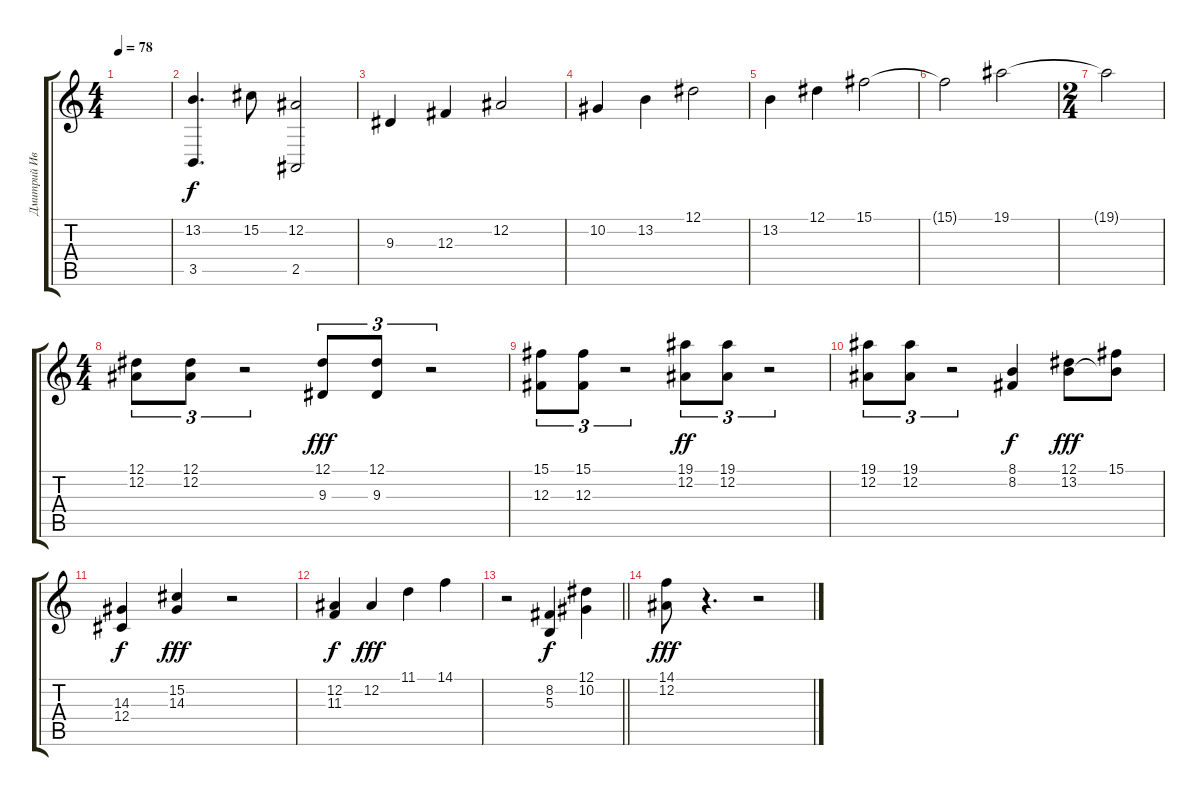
\track ("Дмитрий Иванов (пр-я рука)" "Дмитрий Ив") {instrument choiraahs}
\staff {score tabs}
\tuning (Eb4 Bb3 Gb3 Db3 Ab2 Eb2) {hide}
\ts (4 4)
\tempo 78
\clef g2
\ks c
|
(13.2 3.5).4{d dy f} 15.2.8 (12.2 2.5).2 |
9.3.4 12.3.4 12.2.2 |
10.2.4 13.2.4 12.1.2 |
13.2.4 12.1.4 15.1.2 |
15.1{t}.2 19.1.2 |
\ts (2 4)
19.1{t}.2 |
\ts (4 4)
(12.1 12.2).8{tu (3 2) volume 7} (12.1 12.2).8{tu (3 2)} r.2{tu (3 2)} (12.1 9.3).8{tu (3 2) dy fff} (12.1 9.3).8{tu (3 2)} r.2{tu (3 2)} |
(15.1 12.3).8{tu (3 2)} (15.1 12.3).8{tu (3 2)} r.2{tu (3 2)} (19.1 12.2).8{tu (3 2) dy ff} (19.1 12.2).8{tu (3 2)} r.2{tu (3 2)} |
(19.1 12.2).8{tu (3 2)} (19.1 12.2).8{tu (3 2)} r.2{tu (3 2)} (8.1 8.2).4{dy f volume 10 instrument stringensemble1} (12.1 13.2).8{dy fff} (15.1 13.2{t}).8 |
(14.3 12.4).4{dy f} (15.2 14.3).4{dy fff} r.2 |
(12.2 11.3).4{dy f} 12.2.4{dy fff} 11.1.4 14.1.4 |
\barLineRight lightlight
r.2{volume 13} (8.2 5.3).4{dy f} (12.1 10.2).4 |
(14.1 12.2).8{dy fff volume 16 instrument stringensemble1} r.4{d} r.2{volume 12 instrument stringensemble1}
